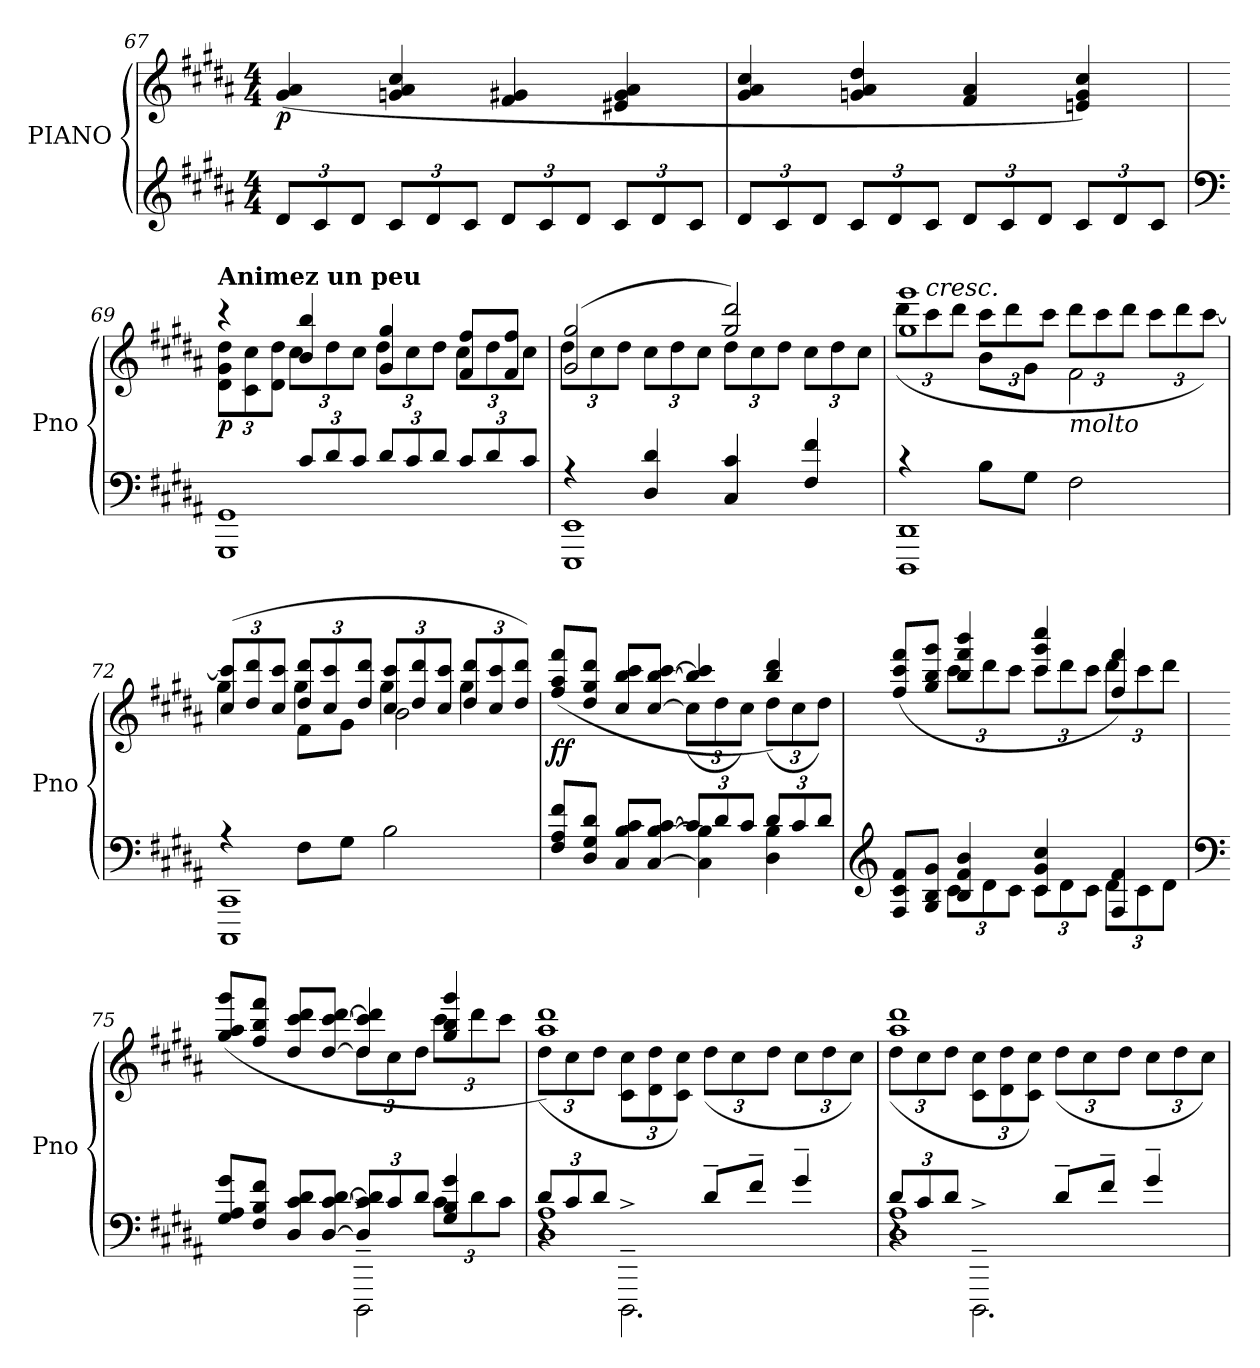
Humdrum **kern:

**kern	**kern	**dynam
*part1	*part1	*part1
*staff2	*staff1	*staff1/2
*I"PIANO	*	*
*I'Pno	*	*
*clefG2	*clefG2	*
*k[f#c#g#d#a#]	*k[f#c#g#d#a#]	*
*M4/4	*M4/4	*
*Xbrackettup	*	*
=67	=67	=67
!	!	!LO:DY:b
12d#/L	(<4g#/ 4a#/	p
12c#/	.	.
12d#/J	.	.
12c#/L	4gn/ 4a#/ 4cc#/	.
12d#/	.	.
12c#/J	.	.
12d#/L	4f#/ 4g#X/	.
12c#/	.	.
12d#/J	.	.
12c#/L	4e#X/ 4g#/ 4a#/	.
12d#/	.	.
12c#/J	.	.
!!LO:LB:g=z
=68	=68	=68
12d#/L	4g#/ 4a#/ 4cc#/	.
12c#/	.	.
12d#/J	.	.
12c#/L	4gn/ 4a#/ 4dd#/	.
12d#/	.	.
12c#/J	.	.
12d#/L	4f#/ 4a#/	.
12c#/	.	.
12d#/J	.	.
12c#/L	4en/ 4g/ 4cc#/)	.
12d#/	.	.
12c#/J	.	.
=69	=69	=69
*clefF4	*	*
*^	*^	*
*	*	*	*Xbrackettup	*
!	!	!LO:TX:a:B:t=Animez un peu	!	!
!	!	!	!	!LO:DY:b
4ryy	1GGG# 1GG#	4r	12d#\ 12g#\ 12dd#\L	p
.	.	.	12c#\ 12cc#\	.
.	.	.	12d#\ 12dd#\J	.
12c#/L	.	(>4b/ 4bb/	12cc#\L	.
12d#/	.	.	12dd#\	.
12c#/J	.	.	12cc#\J	.
12d#/L	.	4g#/ 4gg#/	12dd#\L	.
12c#/	.	.	12cc#\	.
12d#/J	.	.	12dd#\J	.
12c#/L	.	8f#/ 8ff#/L	12cc#\L	.
12d#/	.	.	12dd#\	.
.	.	8f#/ 8ff#/J	.	.
12c#/J	.	.	12cc#\J	.
=70	=70	=70	=70	=70
4r	1EEE 1EE	(<2g#/ 2gg#/	12dd#\L	.
.	.	.	12cc#\	.
.	.	.	12dd#\J	.
4D#/ 4d#/	.	.	12cc#\L	.
.	.	.	12dd#\	.
.	.	.	12cc#\J	.
4C#/ 4c#/	.	2gg#/ 2ddd#/)	12dd#\L	.
.	.	.	12cc#\	.
.	.	.	12dd#\J	.
4F#/ 4f#/)	.	.	12cc#\L	.
.	.	.	12dd#\	.
.	.	.	12cc#\J	.
!!LO:PB:g=z
=71	=71	=71	=71	=71
*	*	*	*^	*
4r	1DDD# 1DD#	1gg# 1ggg#	(>12ddd#\L	4ryy	.
!	!	!	!LO:TX:i:t=cresc.	!	!
.	.	.	12ccc#\	.	.
.	.	.	12ddd#\J	.	.
8B\L	.	.	12ccc#\L	8b\L	.
.	.	.	12ddd#\	.	.
8G#\J	.	.	.	8g#\J	.
.	.	.	12ccc#\J	.	.
!	!	!	!LO:TX:b:i:t=molto	!	!
2F#\	.	.	12ddd#\L	2f#\	.
.	.	.	12ccc#\	.	.
.	.	.	12ddd#\J	.	.
.	.	.	12ccc#\L	.	.
.	.	.	12ddd#\	.	.
.	.	.	[12ccc#\J)	.	.
=72	=72	=72	=72	=72	=72
4r	1CCC# 1CC#	(>12cc#/ 12ccc#/]L	4gg#\	4ryy	.
.	.	12dd#/ 12ddd#/	.	.	.
.	.	12cc#/ 12ccc#/J	.	.	.
8F#\L	.	12dd#/ 12ddd#/L	4gg#\	8f#\L	.
.	.	12cc#/ 12ccc#/	.	.	.
8G#\J	.	.	.	8g#\J	.
.	.	12dd#/ 12ddd#/J	.	.	.
2B\	.	12cc#/ 12ccc#/L	4gg#\	2b\	.
.	.	12dd#/ 12ddd#/	.	.	.
.	.	12cc#/ 12ccc#/J	.	.	.
.	.	12dd#/ 12ddd#/L	4gg#\	.	.
.	.	12cc#/ 12ccc#/	.	.	.
.	.	12dd#/ 12ddd#/J)	.	.	.
*	*	*	*v	*v	*
=73	=73	=73	=73	=73
!	!	!	!	!LO:DY:b
8F#/ 8A#/ 8f#/L	4ryy	(>8ff#/ 8aa#/ 8fff#/L	2ryy	ff
8D#/ 8G#/ 8d#/J	.	8dd#/ 8gg#/ 8ddd#/J	.	.
8C#/ 8B/ 8c#/L	4ryy	8cc#/ 8bb/ 8ccc#/L	.	.
[8C#/ [8B/ [8c#/J	.	[8cc#/ [8bb/ [8ccc#/J	.	.
12c#/L]	4C#\] 4B\]	4bb/] 4ccc#/]	(>12cc#\L]	.
12d#/	.	.	12dd#\	.
12c#/J	.	.	12cc#\J)	.
12d#/L	4D#\ 4B\	4bb/ 4ddd#/)	(>12dd#\L	.
12c#/	.	.	12cc#\	.
12d#/J	.	.	12dd#\J)	.
!!LO:LB:g=z	!!
=74	=74	=74	=74	=74
*clefG2	*	*	*	*
8F#/ 8c#/ 8f#/L	4ryy	(>8ff#/ 8ccc#/ 8fff#/L	4ryy	.
8G#/ 8B/ 8g#/J	.	8gg#/ 8bb/ 8ggg#/J	.	.
4B/ 4f#/ 4b/	12c#\L	4bb/ 4fff#/ 4bbb/	12ccc#\L	.
.	12d#\	.	12ddd#\	.
.	12c#\J	.	12ccc#\J	.
4c#/ 4g#/ 4cc#/	12c#\L	4ccc#/ 4ggg#/ 4cccc#/	12ccc#\L	.
.	12d#\	.	12ddd#\	.
.	12c#\J	.	12ccc#\J	.
4F#/ 4f#/	12d#\L	4ff#/ 4fff#/)	12ddd#\L	.
.	12c#\	.	12ccc#\	.
.	12d#\J	.	12ddd#\J	.
*v	*v	*	*	*
=75	=75	=75	=75
*clefF4	*	*	*
*^	*	*	*
*	*^	*	*	*
8G#/ 8A#/ 8g#/L	4ryy	2ryy	(>8gg#/ 8aa#/ 8ggg#/L	4ryy	.
8F#/ 8B/ 8f#/J	.	.	8ff#/ 8bb/ 8fff#/J	.	.
8D#/ 8c#/ 8d#/L	4ryy	.	8dd#/ 8ccc#/ 8ddd#/L	4ryy	.
[8D#/ [8c#/ [8d#/J	.	.	[8dd#/ [8ccc#/ [8ddd#/J	.	.
12D#/] 12c#/] 12d#/]L	4ryy	2DDD#~^\	4dd#/] 4ccc#/] 4ddd#/]	12dd#\L	.
12c#/	.	.	.	12cc#\	.
12d#/J	.	.	.	12dd#\J	.
4G#/ 4B/ 4g#/	12c#\L	.	4gg#/ 4bb/ 4ggg#/	12ccc#\L	.
.	12d#\	.	.	12ddd#\	.
.	12c#\J	.	.	12ccc#\J	.
=76	=76	=76	=76	=76	=76
!	!	!	!	!	!LO:DY:a
!	!	!	!	!	!LO:DY:n=1:a
12d#/L	1D# 1A#	4r	1aa# 1ddd#)	(>12dd#\L	other-dynamics ff
12c#/	.	.	.	12cc#\	.
12d#/J	.	.	.	12dd#\J	.
4ryy	.	2.DDD#~^\	.	12c#\ 12cc#\L	.
.	.	.	.	12d#\ 12dd#\	.
.	.	.	.	12c#\ 12cc#\J)	.
8d#~/L	.	.	.	(>12dd#\L	.
.	.	.	.	12cc#\	.
8f#~/J	.	.	.	.	.
.	.	.	.	12dd#\J	.
4g#~/	.	.	.	12cc#\L	.
.	.	.	.	12dd#\	.
.	.	.	.	12cc#\J)	.
!!LO:LB:g=z	!!
=77	=77	=77	=77	=77	=77
12d#/L	1D# 1A#	4r	1aa# 1ddd#	(>12dd#\L	.
12c#/	.	.	.	12cc#\	.
12d#/J	.	.	.	12dd#\J	.
4ryy	.	2.DDD#~^\	.	12c#\ 12cc#\L	.
.	.	.	.	12d#\ 12dd#\	.
.	.	.	.	12c#\ 12cc#\J)	.
8d#~/L	.	.	.	(>12dd#\L	.
.	.	.	.	12cc#\	.
8f#~/J	.	.	.	.	.
.	.	.	.	12dd#\J	.
4g#~/	.	.	.	12cc#\L	.
.	.	.	.	12dd#\	.
.	.	.	.	12cc#\J)	.
*v	*v	*v	*	*	*
*	*v	*v	*
=	=	=
*-	*-	*-
